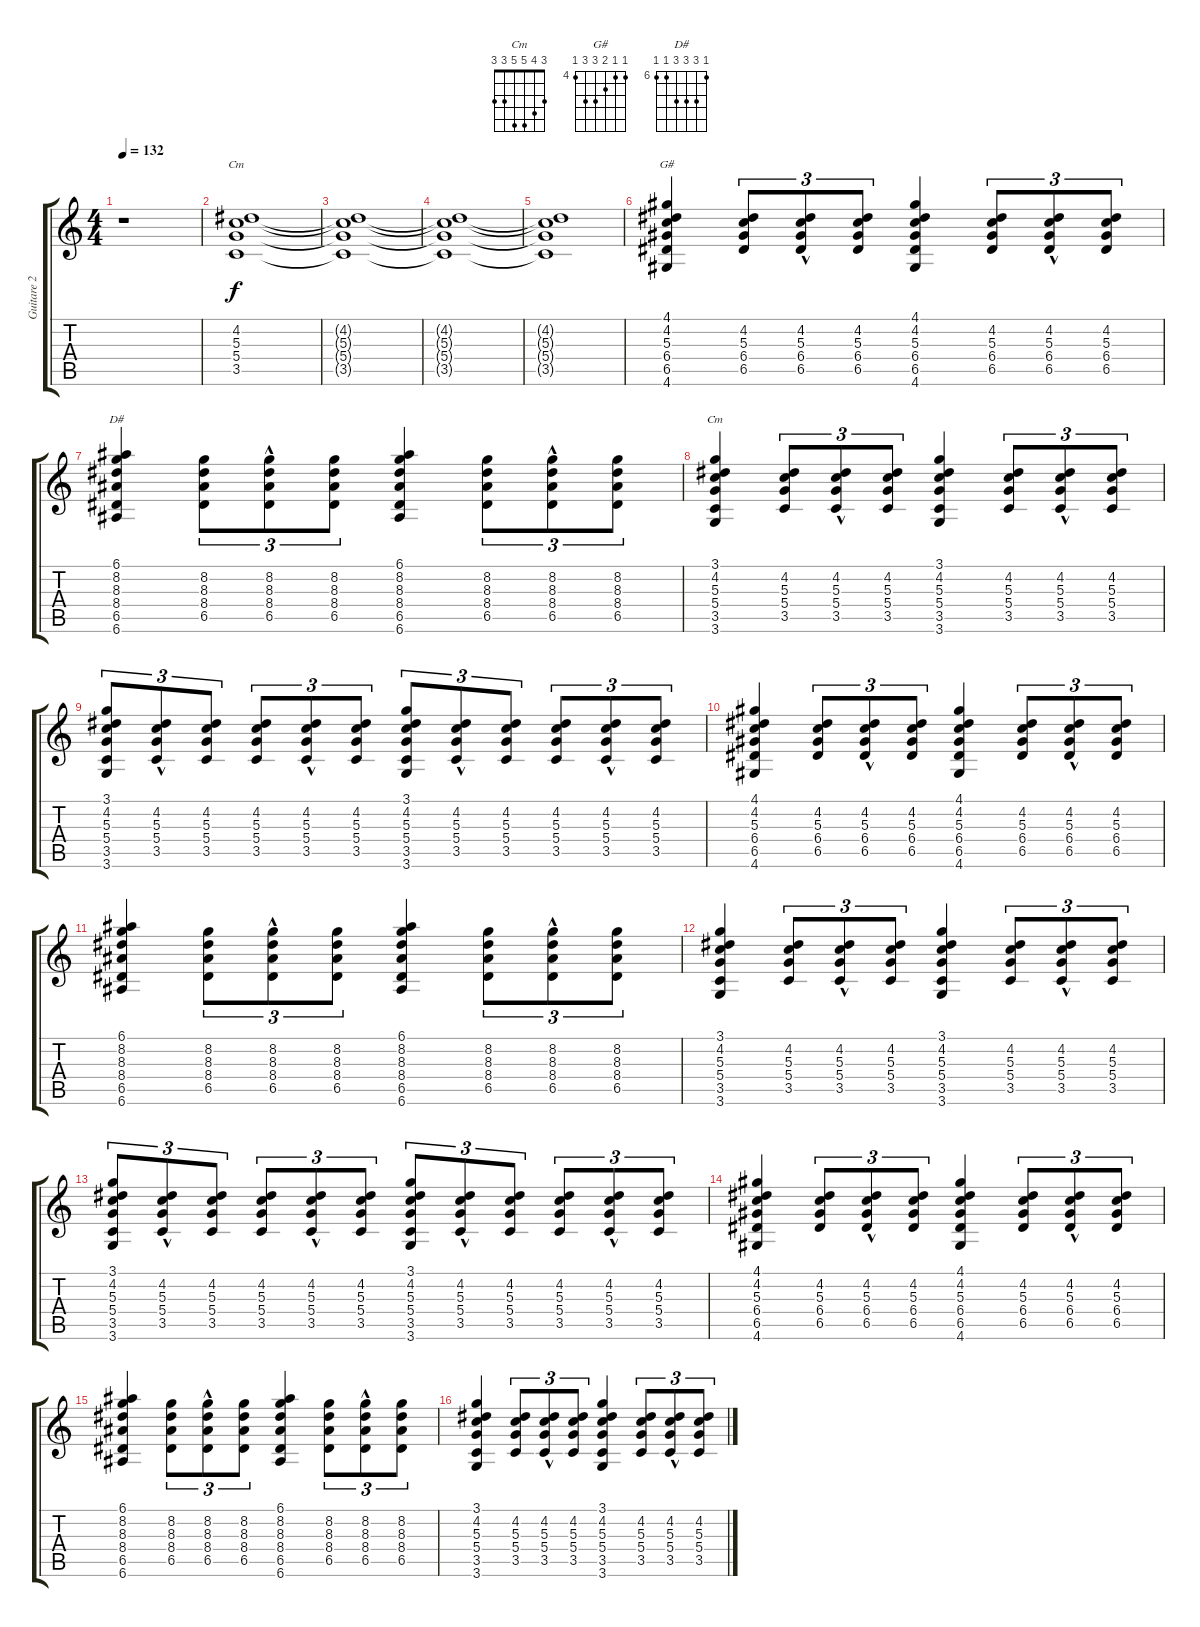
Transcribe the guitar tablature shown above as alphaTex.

\track ("Guitare 2 (rythme)" "Guitare 2 ") {instrument overdrivenguitar}
\staff {score tabs}
\tuning (E4 B3 G3 D3 A2 E2) {hide}
\chord ("Cm" x 4 5 5 3 x)
\chord ("G#" 4 4 5 6 6 4) {firstfret 4}
\chord ("D#" 6 8 8 8 6 6) {firstfret 6}
\chord ("Cm" 3 4 5 5 3 3)
\ts (4 4)
\tempo 132
\clef g2
\ks c
r.1{dy f instrument overdrivenguitar} |
(4.2 5.3 5.4 3.5).1{ch "Cm"} |
(4.2{t} 5.3{t} 5.4{t} 3.5{t}).1 |
(4.2{t} 5.3{t} 5.4{t} 3.5{t}).1 |
(4.2{t} 5.3{t} 5.4{t} 3.5{t}).1 |
(4.1 4.2 5.3 6.4 6.5 4.6).4{ch "G#"} (4.2 5.3 6.4 6.5).8{tu (3 2)} (4.2{hac} 5.3{hac} 6.4{hac} 6.5{hac}).8{tu (3 2)} (4.2 5.3 6.4 6.5).8{tu (3 2)} (4.1 4.2 5.3 6.4 6.5 4.6).4 (4.2 5.3 6.4 6.5).8{tu (3 2)} (4.2{hac} 5.3{hac} 6.4{hac} 6.5{hac}).8{tu (3 2)} (4.2 5.3 6.4 6.5).8{tu (3 2)} |
(6.1 8.2 8.3 8.4 6.5 6.6).4{ch "D#"} (8.2 8.3 8.4 6.5).8{tu (3 2)} (8.2{hac} 8.3{hac} 8.4{hac} 6.5{hac}).8{tu (3 2)} (8.2 8.3 8.4 6.5).8{tu (3 2)} (6.1 8.2 8.3 8.4 6.5 6.6).4 (8.2 8.3 8.4 6.5).8{tu (3 2)} (8.2{hac} 8.3{hac} 8.4{hac} 6.5{hac}).8{tu (3 2)} (8.2 8.3 8.4 6.5).8{tu (3 2)} |
(3.1 4.2 5.3 5.4 3.5 3.6).4{ch "Cm"} (4.2 5.3 5.4 3.5).8{tu (3 2)} (4.2{hac} 5.3{hac} 5.4{hac} 3.5{hac}).8{tu (3 2)} (4.2 5.3 5.4 3.5).8{tu (3 2)} (3.1 4.2 5.3 5.4 3.5 3.6).4 (4.2 5.3 5.4 3.5).8{tu (3 2)} (4.2{hac} 5.3{hac} 5.4{hac} 3.5{hac}).8{tu (3 2)} (4.2 5.3 5.4 3.5).8{tu (3 2)} |
(3.1 4.2 5.3 5.4 3.5 3.6).8{tu (3 2)} (4.2{hac} 5.3{hac} 5.4{hac} 3.5{hac}).8{tu (3 2)} (4.2 5.3 5.4 3.5).8{tu (3 2)} (4.2 5.3 5.4 3.5).8{tu (3 2)} (4.2{hac} 5.3{hac} 5.4{hac} 3.5{hac}).8{tu (3 2)} (4.2 5.3 5.4 3.5).8{tu (3 2)} (3.1 4.2 5.3 5.4 3.5 3.6).8{tu (3 2)} (4.2{hac} 5.3{hac} 5.4{hac} 3.5{hac}).8{tu (3 2)} (4.2 5.3 5.4 3.5).8{tu (3 2)} (4.2 5.3 5.4 3.5).8{tu (3 2)} (4.2{hac} 5.3{hac} 5.4{hac} 3.5{hac}).8{tu (3 2)} (4.2 5.3 5.4 3.5).8{tu (3 2)} |
(4.1 4.2 5.3 6.4 6.5 4.6).4 (4.2 5.3 6.4 6.5).8{tu (3 2)} (4.2{hac} 5.3{hac} 6.4{hac} 6.5{hac}).8{tu (3 2)} (4.2 5.3 6.4 6.5).8{tu (3 2)} (4.1 4.2 5.3 6.4 6.5 4.6).4 (4.2 5.3 6.4 6.5).8{tu (3 2)} (4.2{hac} 5.3{hac} 6.4{hac} 6.5{hac}).8{tu (3 2)} (4.2 5.3 6.4 6.5).8{tu (3 2)} |
(6.1 8.2 8.3 8.4 6.5 6.6).4 (8.2 8.3 8.4 6.5).8{tu (3 2)} (8.2{hac} 8.3{hac} 8.4{hac} 6.5{hac}).8{tu (3 2)} (8.2 8.3 8.4 6.5).8{tu (3 2)} (6.1 8.2 8.3 8.4 6.5 6.6).4 (8.2 8.3 8.4 6.5).8{tu (3 2)} (8.2{hac} 8.3{hac} 8.4{hac} 6.5{hac}).8{tu (3 2)} (8.2 8.3 8.4 6.5).8{tu (3 2)} |
(3.1 4.2 5.3 5.4 3.5 3.6).4 (4.2 5.3 5.4 3.5).8{tu (3 2)} (4.2{hac} 5.3{hac} 5.4{hac} 3.5{hac}).8{tu (3 2)} (4.2 5.3 5.4 3.5).8{tu (3 2)} (3.1 4.2 5.3 5.4 3.5 3.6).4 (4.2 5.3 5.4 3.5).8{tu (3 2)} (4.2{hac} 5.3{hac} 5.4{hac} 3.5{hac}).8{tu (3 2)} (4.2 5.3 5.4 3.5).8{tu (3 2)} |
(3.1 4.2 5.3 5.4 3.5 3.6).8{tu (3 2)} (4.2{hac} 5.3{hac} 5.4{hac} 3.5{hac}).8{tu (3 2)} (4.2 5.3 5.4 3.5).8{tu (3 2)} (4.2 5.3 5.4 3.5).8{tu (3 2)} (4.2{hac} 5.3{hac} 5.4{hac} 3.5{hac}).8{tu (3 2)} (4.2 5.3 5.4 3.5).8{tu (3 2)} (3.1 4.2 5.3 5.4 3.5 3.6).8{tu (3 2)} (4.2{hac} 5.3{hac} 5.4{hac} 3.5{hac}).8{tu (3 2)} (4.2 5.3 5.4 3.5).8{tu (3 2)} (4.2 5.3 5.4 3.5).8{tu (3 2)} (4.2{hac} 5.3{hac} 5.4{hac} 3.5{hac}).8{tu (3 2)} (4.2 5.3 5.4 3.5).8{tu (3 2)} |
(4.1 4.2 5.3 6.4 6.5 4.6).4 (4.2 5.3 6.4 6.5).8{tu (3 2)} (4.2{hac} 5.3{hac} 6.4{hac} 6.5{hac}).8{tu (3 2)} (4.2 5.3 6.4 6.5).8{tu (3 2)} (4.1 4.2 5.3 6.4 6.5 4.6).4 (4.2 5.3 6.4 6.5).8{tu (3 2)} (4.2{hac} 5.3{hac} 6.4{hac} 6.5{hac}).8{tu (3 2)} (4.2 5.3 6.4 6.5).8{tu (3 2)} |
(6.1 8.2 8.3 8.4 6.5 6.6).4 (8.2 8.3 8.4 6.5).8{tu (3 2)} (8.2{hac} 8.3{hac} 8.4{hac} 6.5{hac}).8{tu (3 2)} (8.2 8.3 8.4 6.5).8{tu (3 2)} (6.1 8.2 8.3 8.4 6.5 6.6).4 (8.2 8.3 8.4 6.5).8{tu (3 2)} (8.2{hac} 8.3{hac} 8.4{hac} 6.5{hac}).8{tu (3 2)} (8.2 8.3 8.4 6.5).8{tu (3 2)} |
(3.1 4.2 5.3 5.4 3.5 3.6).4 (4.2 5.3 5.4 3.5).8{tu (3 2)} (4.2{hac} 5.3{hac} 5.4{hac} 3.5{hac}).8{tu (3 2)} (4.2 5.3 5.4 3.5).8{tu (3 2)} (3.1 4.2 5.3 5.4 3.5 3.6).4 (4.2 5.3 5.4 3.5).8{tu (3 2)} (4.2{hac} 5.3{hac} 5.4{hac} 3.5{hac}).8{tu (3 2)} (4.2 5.3 5.4 3.5).8{tu (3 2)}
